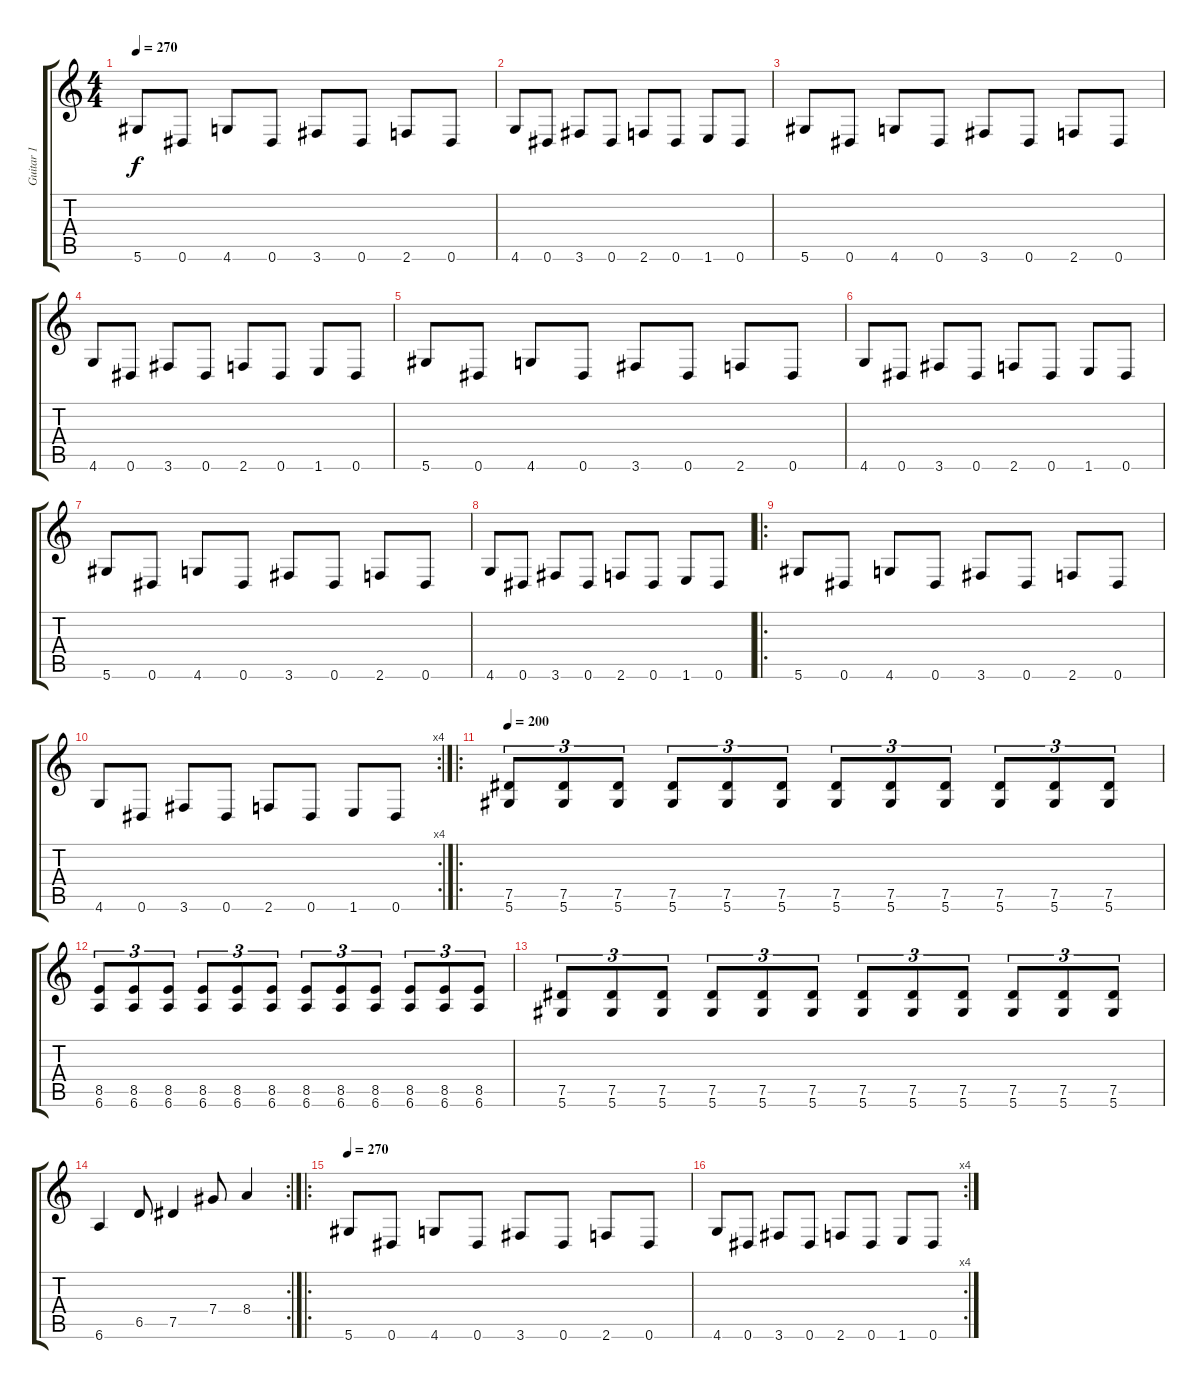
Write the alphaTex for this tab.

\track ("Guitar 1" "Guitar 1") {instrument distortionguitar}
\staff {score tabs}
\tuning (Eb4 Bb3 Gb3 Db3 Ab2 Eb2) {hide}
\ts (4 4)
\tempo 270
\clef g2
\ks c
5.6.8{dy f instrument distortionguitar} 0.6.8 4.6.8 0.6.8 3.6.8 0.6.8 2.6.8 0.6.8 |
4.6.8 0.6.8 3.6.8 0.6.8 2.6.8 0.6.8 1.6.8 0.6.8 |
5.6.8 0.6.8 4.6.8 0.6.8 3.6.8 0.6.8 2.6.8 0.6.8 |
4.6.8 0.6.8 3.6.8 0.6.8 2.6.8 0.6.8 1.6.8 0.6.8 |
5.6.8 0.6.8 4.6.8 0.6.8 3.6.8 0.6.8 2.6.8 0.6.8 |
4.6.8 0.6.8 3.6.8 0.6.8 2.6.8 0.6.8 1.6.8 0.6.8 |
5.6.8 0.6.8 4.6.8 0.6.8 3.6.8 0.6.8 2.6.8 0.6.8 |
4.6.8 0.6.8 3.6.8 0.6.8 2.6.8 0.6.8 1.6.8 0.6.8 |
\ro
5.6.8 0.6.8 4.6.8 0.6.8 3.6.8 0.6.8 2.6.8 0.6.8 |
\rc 4
4.6.8 0.6.8 3.6.8 0.6.8 2.6.8 0.6.8 1.6.8 0.6.8 |
\ro
\tempo 200
(7.5 5.6).8{tu (3 2)} (7.5 5.6).8{tu (3 2)} (7.5 5.6).8{tu (3 2)} (7.5 5.6).8{tu (3 2)} (7.5 5.6).8{tu (3 2)} (7.5 5.6).8{tu (3 2)} (7.5 5.6).8{tu (3 2)} (7.5 5.6).8{tu (3 2)} (7.5 5.6).8{tu (3 2)} (7.5 5.6).8{tu (3 2)} (7.5 5.6).8{tu (3 2)} (7.5 5.6).8{tu (3 2)} |
(8.5 6.6).8{tu (3 2)} (8.5 6.6).8{tu (3 2)} (8.5 6.6).8{tu (3 2)} (8.5 6.6).8{tu (3 2)} (8.5 6.6).8{tu (3 2)} (8.5 6.6).8{tu (3 2)} (8.5 6.6).8{tu (3 2)} (8.5 6.6).8{tu (3 2)} (8.5 6.6).8{tu (3 2)} (8.5 6.6).8{tu (3 2)} (8.5 6.6).8{tu (3 2)} (8.5 6.6).8{tu (3 2)} |
(7.5 5.6).8{tu (3 2)} (7.5 5.6).8{tu (3 2)} (7.5 5.6).8{tu (3 2)} (7.5 5.6).8{tu (3 2)} (7.5 5.6).8{tu (3 2)} (7.5 5.6).8{tu (3 2)} (7.5 5.6).8{tu (3 2)} (7.5 5.6).8{tu (3 2)} (7.5 5.6).8{tu (3 2)} (7.5 5.6).8{tu (3 2)} (7.5 5.6).8{tu (3 2)} (7.5 5.6).8{tu (3 2)} |
\rc 2
6.6.4 6.5.8 7.5.4 7.4.8 8.4.4 |
\ro
\tempo 270
5.6.8 0.6.8 4.6.8 0.6.8 3.6.8 0.6.8 2.6.8 0.6.8 |
\rc 4
4.6.8 0.6.8 3.6.8 0.6.8 2.6.8 0.6.8 1.6.8 0.6.8
